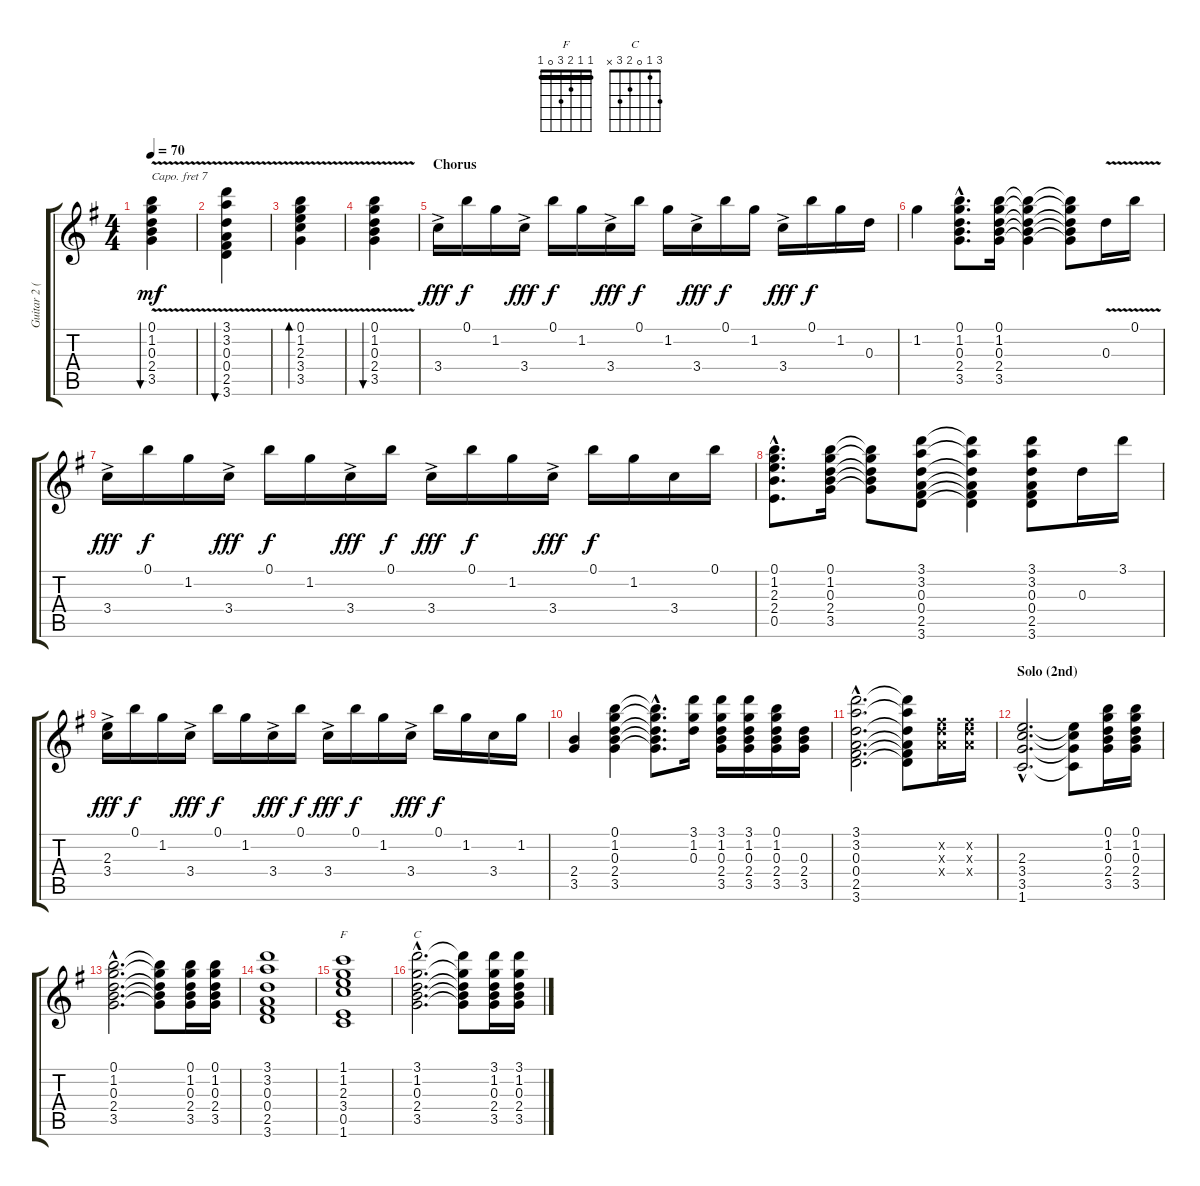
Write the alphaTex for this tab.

\track ("Guitar 2 (Capo VII)" "Guitar 2 (") {instrument acousticguitarnylon}
\staff {score tabs}
\capo 7
\tuning (E4 B3 G3 D3 A2 E2) {hide}
\chord ("F" 1 1 2 3 0 1) {barre 1}
\chord ("C" 3 1 0 2 3 x)
\ts (4 4)
\tempo 70
\clef g2
\ks g
(0.1{v} 1.2 0.3 2.4 3.5).4{bu 60 dy mf} |
(3.1{v} 3.2 0.3 0.4 2.5 3.6).4{bu 60} |
(0.1{v} 1.2 2.3 3.4 3.5).4{bd 60} |
(0.1{v} 1.2 0.3 2.4 3.5).4{bu 60} |
\section ("" "Chorus")
3.4{ac}.16{dy fff} 0.1.16{dy f} 1.2.16 3.4{ac}.16{dy fff} 0.1.16{dy f} 1.2.16 3.4{ac}.16{dy fff} 0.1.16{dy f} 1.2.16 3.4{ac}.16{dy fff} 0.1.16{dy f} 1.2.16 3.4{ac}.16{dy fff} 0.1.16{dy f} 1.2.16 0.3.16 |
1.2.4 (0.1{hac} 1.2{hac} 0.3{hac} 2.4{hac} 3.5{hac}).8{d} (0.1 1.2 0.3 2.4 3.5).16 (0.1{t} 1.2{t} 0.3{t} 2.4{t} 3.5{t}).4 (0.1{t} 1.2{t} 0.3{t} 2.4{t} 3.5{t}).8 0.3{v}.16 0.1{v}.16 |
3.4{ac}.16{dy fff} 0.1.16{dy f} 1.2.16 3.4{ac}.16{dy fff} 0.1.16{dy f} 1.2.16 3.4{ac}.16{dy fff} 0.1.16{dy f} 3.4{ac}.16{dy fff} 0.1.16{dy f} 1.2.16 3.4{ac}.16{dy fff} 0.1.16{dy f} 1.2.16 3.4.16 0.1.16 |
(0.1{hac} 1.2{hac} 2.3{hac} 2.4{hac} 0.5{hac}).8{d} (0.1 1.2 0.3 2.4 3.5).16 (0.1{t} 1.2{t} 0.3{t} 2.4{t} 3.5{t}).8 (3.1 3.2 0.3 0.4 2.5 3.6).8 (3.1{t} 3.2{t} 0.3{t} 0.4{t} 2.5{t} 3.6{t}).4 (3.1 3.2 0.3 0.4 2.5 3.6).8 0.3.16 3.1.16 |
(2.3 3.4{ac}).16{dy fff} 0.1.16{dy f} 1.2.16 3.4{ac}.16{dy fff} 0.1.16{dy f} 1.2.16 3.4{ac}.16{dy fff} 0.1.16{dy f} 3.4{ac}.16{dy fff} 0.1.16{dy f} 1.2.16 3.4{ac}.16{dy fff} 0.1.16{dy f} 1.2.16 3.4.16 1.2.16 |
(2.4 3.5).4 (0.1 1.2 0.3 2.4 3.5).4 (0.1{hac t} 1.2{hac t} 0.3{hac t} 2.4{hac t} 3.5{hac t}).8{d} (3.1 1.2 0.3).16 (3.1 1.2 0.3 2.4 3.5).16 (3.1 1.2 0.3 2.4 3.5).16 (0.1 1.2 0.3 2.4 3.5).16 (0.3 2.4 3.5).16 |
(3.1{hac} 3.2{hac} 0.3{hac} 0.4{hac} 2.5{hac} 3.6{hac}).2{d} (3.1{t} 3.2{t} 0.3{t} 0.4{t} 2.5{t} 3.6{t}).8 (0.2{x} 0.3{x} 0.4{x}).16 (0.2{x} 0.3{x} 0.4{x}).16 |
\section ("" "Solo (2nd)")
(2.3{hac} 3.4{hac} 3.5{hac} 1.6{hac}).2{d} (2.3{t} 3.4{t} 3.5{t} 1.6{t}).8 (0.1 1.2 0.3 2.4 3.5).16 (0.1 1.2 0.3 2.4 3.5).16 |
(0.1{hac} 1.2{hac} 0.3{hac} 2.4{hac} 3.5{hac}).2{d} (0.1{t} 1.2{t} 0.3{t} 2.4{t} 3.5{t}).8 (0.1 1.2 0.3 2.4 3.5).16 (0.1 1.2 0.3 2.4 3.5).16 |
(3.1 3.2 0.3 0.4 2.5 3.6).1 |
(1.1 1.2 2.3 3.4 0.5 1.6).1{ch "F"} |
(3.1{hac} 1.2{hac} 0.3{hac} 2.4{hac} 3.5{hac}).2{d ch "C"} (3.1{t} 1.2{t} 0.3{t} 2.4{t} 3.5{t}).8 (3.1 1.2 0.3 2.4 3.5).16 (3.1 1.2 0.3 2.4 3.5).16
